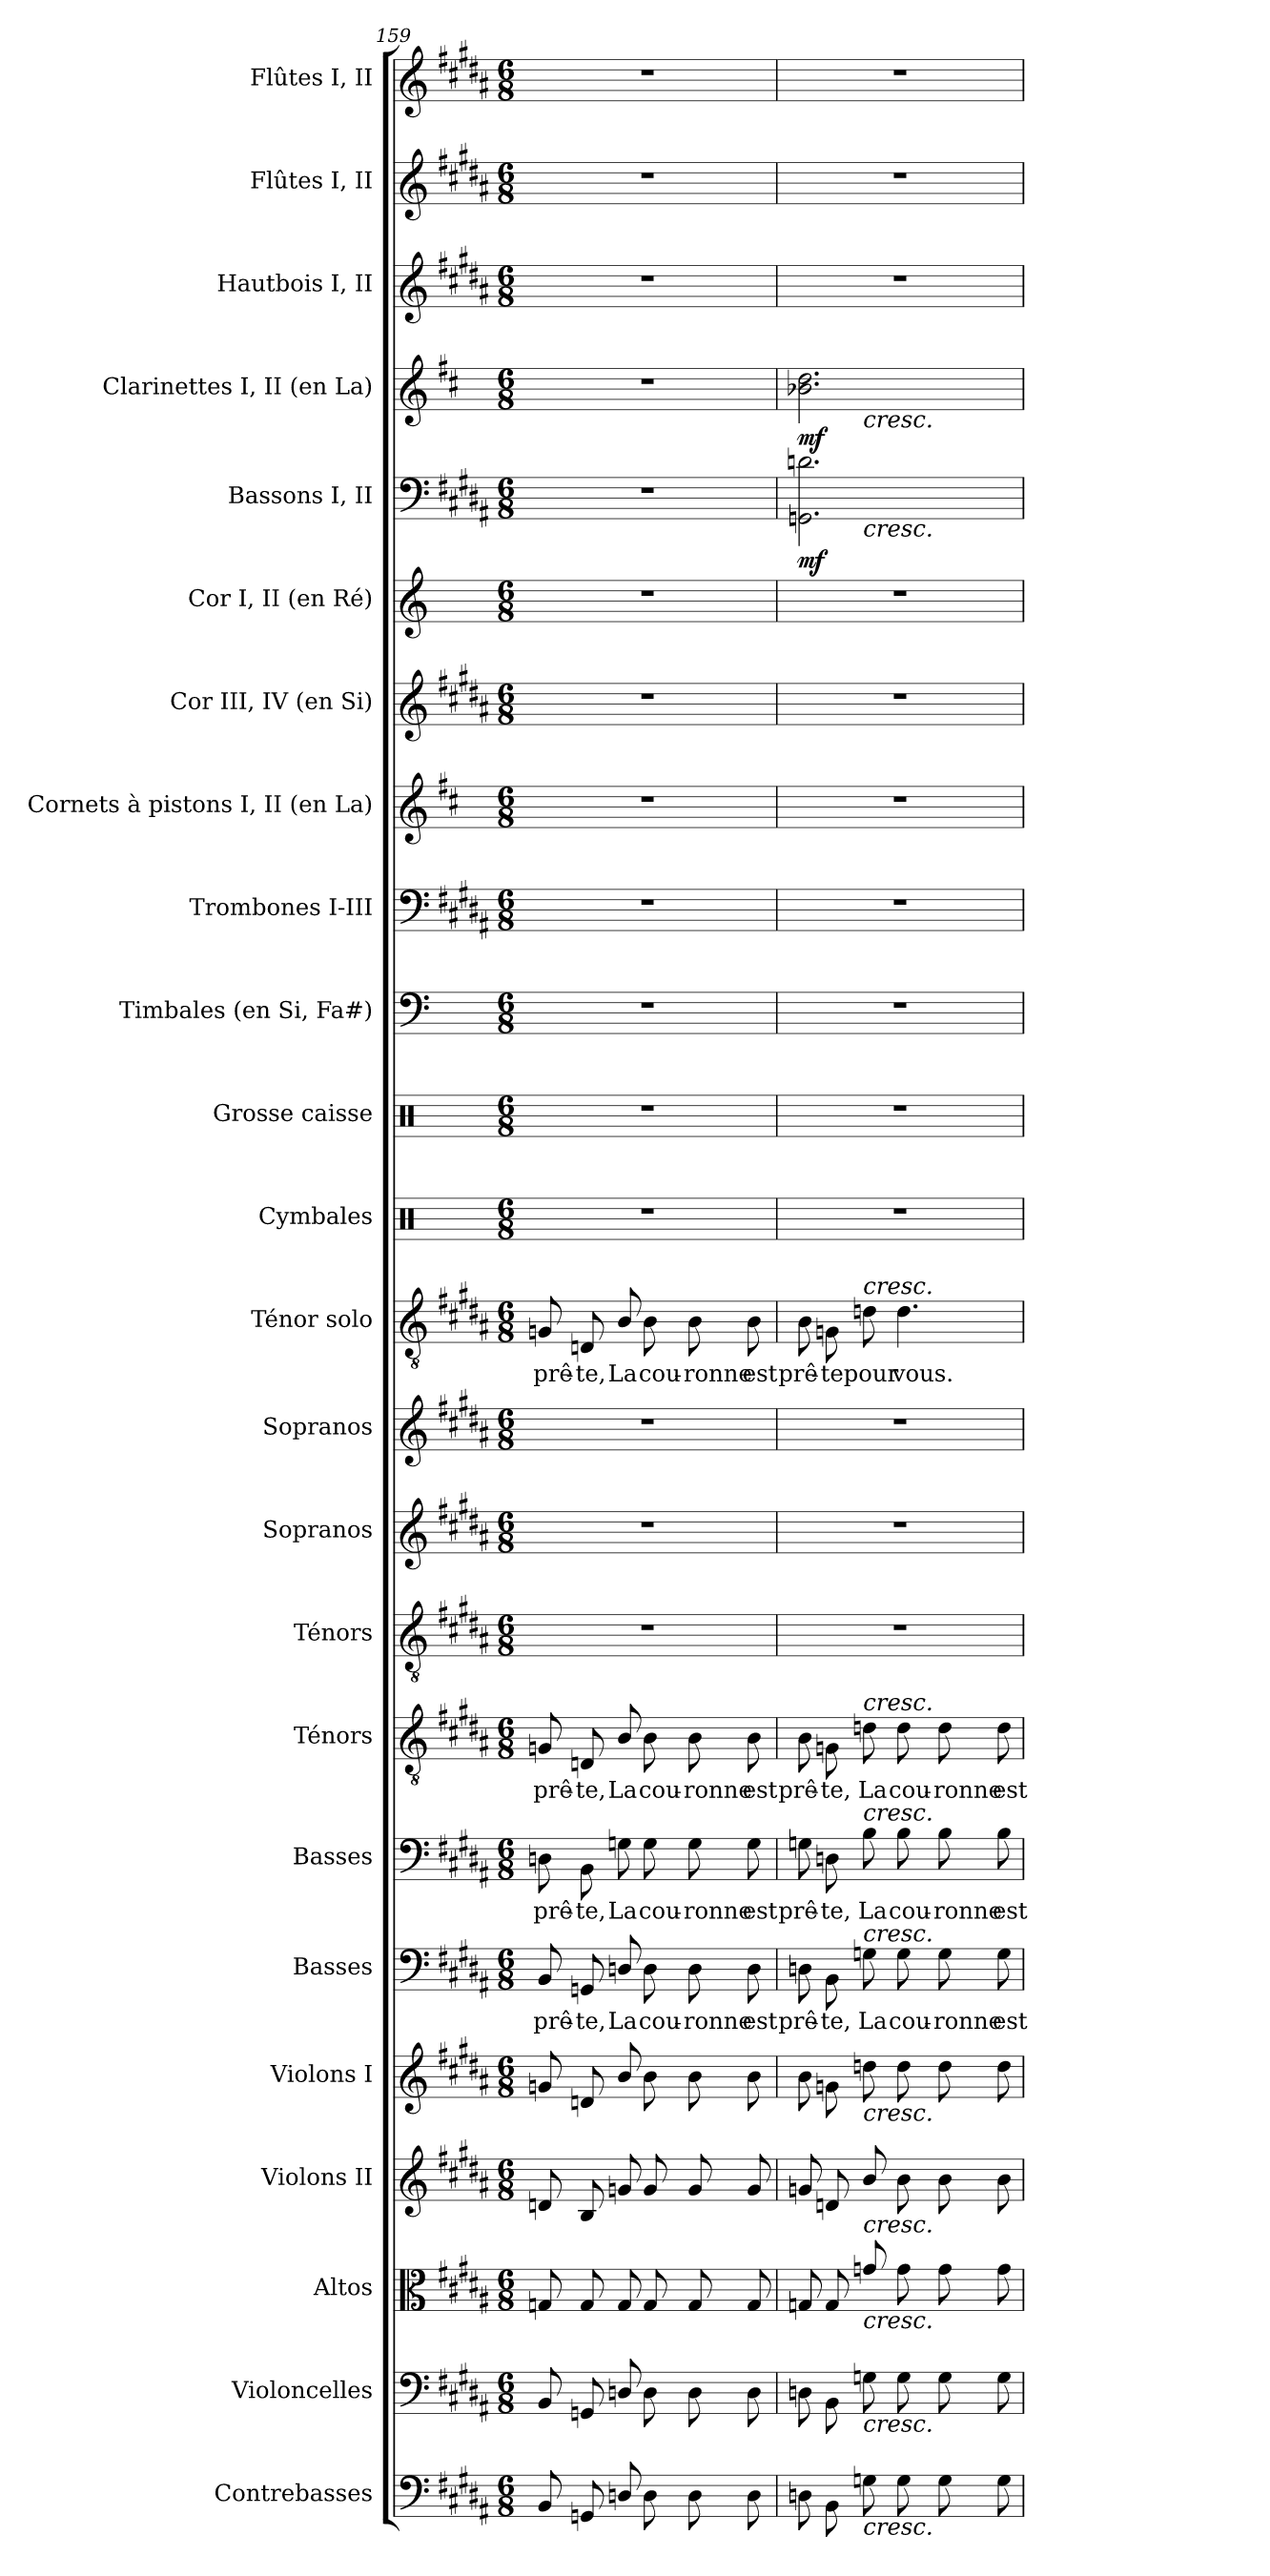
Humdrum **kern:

**kern	**kern	**kern	**kern	**kern	**kern	**text	**kern	**text	**kern	**text	**kern	**kern	**kern	**kern	**text	**kern	**kern	**kern	**kern	**kern	**kern	**kern	**kern	**dynam	**kern	**dynam	**kern	**kern	**kern
*part24	*part23	*part22	*part21	*part20	*part19	*part19	*part18	*part18	*part17	*part17	*part16	*part15	*part14	*part13	*part13	*part12	*part11	*part10	*part9	*part8	*part7	*part6	*part5	*part5	*part4	*part4	*part3	*part2	*part1
*staff24	*staff23	*staff22	*staff21	*staff20	*staff19	*staff19	*staff18	*staff18	*staff17	*staff17	*staff16	*staff15	*staff14	*staff13	*staff13	*staff12	*staff11	*staff10	*staff9	*staff8	*staff7	*staff6	*staff5	*staff5	*staff4	*staff4	*staff3	*staff2	*staff1
*I"Contrebasses	*I"Violoncelles	*I"Altos	*I"Violons II	*I"Violons I	*I"Basses	*	*I"Basses	*	*I"Ténors	*	*I"Ténors	*I"Sopranos	*I"Sopranos	*I"Ténor solo	*	*I"Cymbales	*I"Grosse caisse	*I"Timbales (en Si, Fa#)	*I"Trombones I-III	*I"Cornets à pistons I, II (en La)	*I"Cor III, IV (en Si)	*I"Cor I, II (en Ré)	*I"Bassons I, II	*	*I"Clarinettes I, II (en La)	*	*I"Hautbois I, II	*I"Flûtes I, II	*I"Flûtes I, II
*I'Cb.	*I'Vlles	*I'Altos	*I'Vns II	*I'Vns I	*I'Basses	*	*I'Basses	*	*I'Tén.	*	*I'Tén.	*I'Sopr.	*I'Sopr.	*I'Tén. solo	*	*I'Cym.	*I'G. c.	*I'Timb.	*I'Trb.	*I'C.à p. (La)	*I'Cor (Si)	*I'Cor (Ré)	*I'Bns	*	*I'Cl. (La)	*	*I'Hb.	*I'Fl.	*I'Fl.
*clefF4	*clefF4	*clefC3	*clefG2	*clefG2	*clefF4	*	*clefF4	*	*clefGv2	*	*clefGv2	*clefG2	*clefG2	*clefGv2	*	*clefX	*clefX	*clefF4	*clefF4	*clefG2	*clefG2	*clefG2	*clefF4	*	*clefG2	*	*clefG2	*clefG2	*clefG2
*ITrd7c12	*	*	*	*	*	*	*	*	*ITrd7c12	*	*ITrd7c12	*	*	*ITrd7c12	*	*	*	*	*	*ITrd2c3	*ITrd8c13	*ITrd6c10	*	*	*ITrd2c3	*	*	*	*
*k[f#c#g#d#a#]	*k[f#c#g#d#a#]	*k[f#c#g#d#a#]	*k[f#c#g#d#a#]	*k[f#c#g#d#a#]	*k[f#c#g#d#a#]	*	*k[f#c#g#d#a#]	*	*k[f#c#g#d#a#]	*	*k[f#c#g#d#a#]	*k[f#c#g#d#a#]	*k[f#c#g#d#a#]	*k[f#c#g#d#a#]	*	*k[]	*k[]	*k[]	*k[f#c#g#d#a#]	*k[f#c#g#d#a#]	*k[f#c#g#d#a#]	*k[f#c#]	*k[f#c#g#d#a#]	*	*k[f#c#g#d#a#]	*	*k[f#c#g#d#a#]	*k[f#c#g#d#a#]	*k[f#c#g#d#a#]
*B:	*B:	*B:	*B:	*B:	*B:	*	*B:	*	*B:	*	*B:	*B:	*B:	*B:	*	*C:	*C:	*C:	*B:	*B:	*B:	*D:	*B:	*	*B:	*	*B:	*B:	*B:
*M6/8	*M6/8	*M6/8	*M6/8	*M6/8	*M6/8	*	*M6/8	*	*M6/8	*	*M6/8	*M6/8	*M6/8	*M6/8	*	*M6/8	*M6/8	*M6/8	*M6/8	*M6/8	*M6/8	*M6/8	*M6/8	*	*M6/8	*	*M6/8	*M6/8	*M6/8
=159	=159	=159	=159	=159	=159	=159	=159	=159	=159	=159	=159	=159	=159	=159	=159	=159	=159	=159	=159	=159	=159	=159	=159	=159	=159	=159	=159	=159	=159
!	!	!	!	!	!	!LO:LY:b:color=#000000	!	!	!	!	!	!	!	!	!	!	!	!	!	!	!	!	!	!	!	!	!	!	!
!	!	!	!	!	!	!	!	!LO:LY:b:color=#000000	!	!	!	!	!	!	!	!	!	!	!	!	!	!	!	!	!	!	!	!	!
!	!	!	!	!	!	!	!	!	!	!LO:LY:b:color=#000000	!LO:N:vis=1	!LO:N:vis=1	!LO:N:vis=1	!	!	!	!	!	!	!	!	!	!	!	!	!	!	!	!
!	!	!	!	!	!	!	!	!	!	!	!	!	!	!	!LO:LY:b:color=#000000	!LO:N:vis=1	!LO:N:vis=1	!LO:N:vis=1	!LO:N:vis=1	!LO:N:vis=1	!LO:N:vis=1	!LO:N:vis=1	!LO:N:vis=1	!	!LO:N:vis=1	!	!LO:N:vis=1	!LO:N:vis=1	!LO:N:vis=1
8BBBi/	8BBi/	8Gni/	8dni/	8gni/	8BBi/	prê-	8Dni\	prê-	8GGni/	prê-	2.r	2.r	2.r	8GGni/	prê-	2.r	2.r	2.r	2.r	2.r	2.r	2.r	2.r	.	2.r	.	2.r	2.r	2.r
!	!	!	!	!	!	!LO:LY:b:color=#000000	!	!	!	!	!	!	!	!	!	!	!	!	!	!	!	!	!	!	!	!	!	!	!
!	!	!	!	!	!	!	!	!LO:LY:b:color=#000000	!	!	!	!	!	!	!	!	!	!	!	!	!	!	!	!	!	!	!	!	!
!	!	!	!	!	!	!	!	!	!	!LO:LY:b:color=#000000	!	!	!	!	!	!	!	!	!	!	!	!	!	!	!	!	!	!	!
!	!	!	!	!	!	!	!	!	!	!	!	!	!	!	!LO:LY:b:color=#000000	!	!	!	!	!	!	!	!	!	!	!	!	!	!
8GGGni/	8GGni/	8Gi/	8Bi/	8dni/	8GGni/	-te,	8BBi\	-te,	8DDni/	-te,	.	.	.	8DDni/	-te,	.	.	.	.	.	.	.	.	.	.	.	.	.	.
!	!	!	!	!	!	!LO:LY:b:color=#000000	!	!	!	!	!	!	!	!	!	!	!	!	!	!	!	!	!	!	!	!	!	!	!
!	!	!	!	!	!	!	!	!LO:LY:b:color=#000000	!	!	!	!	!	!	!	!	!	!	!	!	!	!	!	!	!	!	!	!	!
!	!	!	!	!	!	!	!	!	!	!LO:LY:b:color=#000000	!	!	!	!	!	!	!	!	!	!	!	!	!	!	!	!	!	!	!
!	!	!	!	!	!	!	!	!	!	!	!	!	!	!	!LO:LY:b:color=#000000	!	!	!	!	!	!	!	!	!	!	!	!	!	!
8DDni/	8Dni/	8Gi/	8gni/	8bi/	8Dni/	La	8Gni\	La	8BBi/	La	.	.	.	8BBi/	La	.	.	.	.	.	.	.	.	.	.	.	.	.	.
!	!	!	!	!	!	!LO:LY:b:color=#000000	!	!	!	!	!	!	!	!	!	!	!	!	!	!	!	!	!	!	!	!	!	!	!
!	!	!	!	!	!	!	!	!LO:LY:b:color=#000000	!	!	!	!	!	!	!	!	!	!	!	!	!	!	!	!	!	!	!	!	!
!	!	!	!	!	!	!	!	!	!	!LO:LY:b:color=#000000	!	!	!	!	!	!	!	!	!	!	!	!	!	!	!	!	!	!	!
!	!	!	!	!	!	!	!	!	!	!	!	!	!	!	!LO:LY:b:color=#000000	!	!	!	!	!	!	!	!	!	!	!	!	!	!
8DDi\	8Di\	8Gi/	8gi/	8bi\	8Di\	cou-	8Gi\	cou-	8BBi\	cou-	.	.	.	8BBi\	cou-	.	.	.	.	.	.	.	.	.	.	.	.	.	.
!	!	!	!	!	!	!LO:LY:b:color=#000000	!	!	!	!	!	!	!	!	!	!	!	!	!	!	!	!	!	!	!	!	!	!	!
!	!	!	!	!	!	!	!	!LO:LY:b:color=#000000	!	!	!	!	!	!	!	!	!	!	!	!	!	!	!	!	!	!	!	!	!
!	!	!	!	!	!	!	!	!	!	!LO:LY:b:color=#000000	!	!	!	!	!	!	!	!	!	!	!	!	!	!	!	!	!	!	!
!	!	!	!	!	!	!	!	!	!	!	!	!	!	!	!LO:LY:b:color=#000000	!	!	!	!	!	!	!	!	!	!	!	!	!	!
8DDi\	8Di\	8Gi/	8gi/	8bi\	8Di\	-ronne	8Gi\	-ronne	8BBi\	-ronne	.	.	.	8BBi\	-ronne	.	.	.	.	.	.	.	.	.	.	.	.	.	.
!	!	!	!	!	!	!LO:LY:b:color=#000000	!	!	!	!	!	!	!	!	!	!	!	!	!	!	!	!	!	!	!	!	!	!	!
!	!	!	!	!	!	!	!	!LO:LY:b:color=#000000	!	!	!	!	!	!	!	!	!	!	!	!	!	!	!	!	!	!	!	!	!
!	!	!	!	!	!	!	!	!	!	!LO:LY:b:color=#000000	!	!	!	!	!	!	!	!	!	!	!	!	!	!	!	!	!	!	!
!	!	!	!	!	!	!	!	!	!	!	!	!	!	!	!LO:LY:b:color=#000000	!	!	!	!	!	!	!	!	!	!	!	!	!	!
8DDi\	8Di\	8Gi/	8gi/	8bi\	8Di\	est	8Gi\	est	8BBi\	est	.	.	.	8BBi\	est	.	.	.	.	.	.	.	.	.	.	.	.	.	.
=160	=160	=160	=160	=160	=160	=160	=160	=160	=160	=160	=160	=160	=160	=160	=160	=160	=160	=160	=160	=160	=160	=160	=160	=160	=160	=160	=160	=160	=160
!	!	!	!	!	!	!LO:LY:b:color=#000000	!	!	!	!	!	!	!	!	!	!	!	!	!	!	!	!	!	!	!	!	!	!	!
!	!	!	!	!	!	!	!	!LO:LY:b:color=#000000	!	!	!	!	!	!	!	!	!	!	!	!	!	!	!	!	!	!	!	!	!
!	!	!	!	!	!	!	!	!	!	!LO:LY:b:color=#000000	!LO:N:vis=1	!LO:N:vis=1	!LO:N:vis=1	!	!	!	!	!	!	!	!	!	!	!	!	!	!	!	!
!	!	!	!	!	!	!	!	!	!	!	!	!	!	!	!LO:LY:b:color=#000000	!LO:N:vis=1	!LO:N:vis=1	!LO:N:vis=1	!LO:N:vis=1	!LO:N:vis=1	!LO:N:vis=1	!LO:N:vis=1	!	!	!	!	!LO:N:vis=1	!LO:N:vis=1	!LO:N:vis=1
*	*	*	*	*	*	*	*	*	*	*	*	*	*	*	*	*	*	*	*	*	*	*	*^	*	*^	*	*	*	*
8DDni\	8Dni\	8Gni/	8gni/	8bi\	8Dni\	prê-	8Gni\	prê-	8BBi\	prê-	2.r	2.r	2.r	8BBi\	prê-	2.r	2.r	2.r	2.r	2.r	2.r	2.r	2.GGni\ 2.dni	4ryy	mf	2.gni\ 2.bi	4ryy	mf	2.r	2.r	2.r
!	!	!	!	!	!	!LO:LY:b:color=#000000	!	!	!	!	!	!	!	!	!	!	!	!	!	!	!	!	!	!	!	!	!	!	!	!	!
!	!	!	!	!	!	!	!	!LO:LY:b:color=#000000	!	!	!	!	!	!	!	!	!	!	!	!	!	!	!	!	!	!	!	!	!	!	!
!	!	!	!	!	!	!	!	!	!	!LO:LY:b:color=#000000	!	!	!	!	!	!	!	!	!	!	!	!	!	!	!	!	!	!	!	!	!
!	!	!	!	!	!	!	!	!	!	!	!	!	!	!	!LO:LY:b:color=#000000	!	!	!	!	!	!	!	!	!	!	!	!	!	!	!	!
8BBBi\	8BBi\	8Gi/	8dni/	8gni\	8BBi\	-te,	8Dni\	-te,	8GGni\	-te,	.	.	.	8GGni\	-te	.	.	.	.	.	.	.	.	.	.	.	.	.	.	.	.
!	!	!	!	!	!	!LO:LY:b:color=#000000	!	!	!	!	!	!	!	!	!	!	!	!	!	!	!	!	!	!	!	!	!	!	!	!	!
!	!	!	!	!	!	!	!	!LO:LY:b:color=#000000	!	!	!	!	!	!	!	!	!	!	!	!	!	!	!	!	!	!	!	!	!	!	!
!	!	!	!	!	!	!	!	!	!	!LO:LY:b:color=#000000	!	!	!	!	!	!	!	!	!	!	!	!	!	!	!	!	!	!	!	!	!
!	!	!	!	!	!	!	!	!	!	!	!	!	!	!	!	!	!	!	!	!	!	!	!	!	!	!	!LO:TX:b:i:t=cresc.	!	!	!	!
!	!	!	!	!	!	!	!	!	!	!	!	!	!	!	!	!	!	!	!	!	!	!	!	!LO:TX:b:i:t=cresc.	!	!	!	!	!	!	!
!	!	!	!	!	!	!	!	!	!	!	!	!	!	!LO:TX:a:i:t=cresc.	!	!	!	!	!	!	!	!	!	!	!	!	!	!	!	!	!
!	!	!	!	!	!	!	!	!	!LO:TX:a:i:t=cresc.	!	!	!	!	!	!	!	!	!	!	!	!	!	!	!	!	!	!	!	!	!	!
!	!	!	!	!	!	!	!LO:TX:a:i:t=cresc.	!	!	!	!	!	!	!	!	!	!	!	!	!	!	!	!	!	!	!	!	!	!	!	!
!	!	!	!	!	!LO:TX:a:i:t=cresc.	!	!	!	!	!	!	!	!	!	!	!	!	!	!	!	!	!	!	!	!	!	!	!	!	!	!
!	!	!	!	!LO:TX:b:i:t=cresc.	!	!	!	!	!	!	!	!	!	!	!	!	!	!	!	!	!	!	!	!	!	!	!	!	!	!	!
!	!	!	!LO:TX:b:i:t=cresc.	!	!	!	!	!	!	!	!	!	!	!	!	!	!	!	!	!	!	!	!	!	!	!	!	!	!	!	!
!	!	!LO:TX:b:i:t=cresc.	!	!	!	!	!	!	!	!	!	!	!	!	!	!	!	!	!	!	!	!	!	!	!	!	!	!	!	!	!
!	!LO:TX:b:i:t=cresc.	!	!	!	!	!	!	!	!	!	!	!	!	!	!	!	!	!	!	!	!	!	!	!	!	!	!	!	!	!	!
!LO:TX:b:i:t=cresc.	!	!	!	!	!	!	!	!	!	!	!	!	!	!	!	!	!	!	!	!	!	!	!	!	!	!	!	!	!	!	!
!	!	!	!	!	!	!	!	!	!	!	!	!	!	!	!LO:LY:b:color=#000000	!	!	!	!	!	!	!	!	!	!	!	!	!	!	!	!
8GGni\	8Gni\	8gni/	8bi/	8ddni\	8Gni\	La	8Bi\	La	8Dni\	La	.	.	.	8Dni\	pour	.	.	.	.	.	.	.	.	2ryy	.	.	2ryy	.	.	.	.
!	!	!	!	!	!	!LO:LY:b:color=#000000	!	!	!	!	!	!	!	!	!	!	!	!	!	!	!	!	!	!	!	!	!	!	!	!	!
!	!	!	!	!	!	!	!	!LO:LY:b:color=#000000	!	!	!	!	!	!	!	!	!	!	!	!	!	!	!	!	!	!	!	!	!	!	!
!	!	!	!	!	!	!	!	!	!	!LO:LY:b:color=#000000	!	!	!	!	!	!	!	!	!	!	!	!	!	!	!	!	!	!	!	!	!
!	!	!	!	!	!	!	!	!	!	!	!	!	!	!	!LO:LY:b:color=#000000	!	!	!	!	!	!	!	!	!	!	!	!	!	!	!	!
8GGi\	8Gi\	8gi\	8bi\	8ddi\	8Gi\	cou-	8Bi\	cou-	8Di\	cou-	.	.	.	4.Di\	vous.	.	.	.	.	.	.	.	.	.	.	.	.	.	.	.	.
!	!	!	!	!	!	!LO:LY:b:color=#000000	!	!	!	!	!	!	!	!	!	!	!	!	!	!	!	!	!	!	!	!	!	!	!	!	!
!	!	!	!	!	!	!	!	!LO:LY:b:color=#000000	!	!	!	!	!	!	!	!	!	!	!	!	!	!	!	!	!	!	!	!	!	!	!
!	!	!	!	!	!	!	!	!	!	!LO:LY:b:color=#000000	!	!	!	!	!	!	!	!	!	!	!	!	!	!	!	!	!	!	!	!	!
8GGi\	8Gi\	8gi\	8bi\	8ddi\	8Gi\	-ronne	8Bi\	-ronne	8Di\	-ronne	.	.	.	.	.	.	.	.	.	.	.	.	.	.	.	.	.	.	.	.	.
!	!	!	!	!	!	!LO:LY:b:color=#000000	!	!	!	!	!	!	!	!	!	!	!	!	!	!	!	!	!	!	!	!	!	!	!	!	!
!	!	!	!	!	!	!	!	!LO:LY:b:color=#000000	!	!	!	!	!	!	!	!	!	!	!	!	!	!	!	!	!	!	!	!	!	!	!
!	!	!	!	!	!	!	!	!	!	!LO:LY:b:color=#000000	!	!	!	!	!	!	!	!	!	!	!	!	!	!	!	!	!	!	!	!	!
8GGi\	8Gi\	8gi\	8bi\	8ddi\	8Gi\	est	8Bi\	est	8Di\	est	.	.	.	.	.	.	.	.	.	.	.	.	.	.	.	.	.	.	.	.	.
*	*	*	*	*	*	*	*	*	*	*	*	*	*	*	*	*	*	*	*	*	*	*	*v	*v	*	*	*	*	*	*	*
*	*	*	*	*	*	*	*	*	*	*	*	*	*	*	*	*	*	*	*	*	*	*	*	*	*v	*v	*	*	*	*
=	=	=	=	=	=	=	=	=	=	=	=	=	=	=	=	=	=	=	=	=	=	=	=	=	=	=	=	=	=
*-	*-	*-	*-	*-	*-	*-	*-	*-	*-	*-	*-	*-	*-	*-	*-	*-	*-	*-	*-	*-	*-	*-	*-	*-	*-	*-	*-	*-	*-
